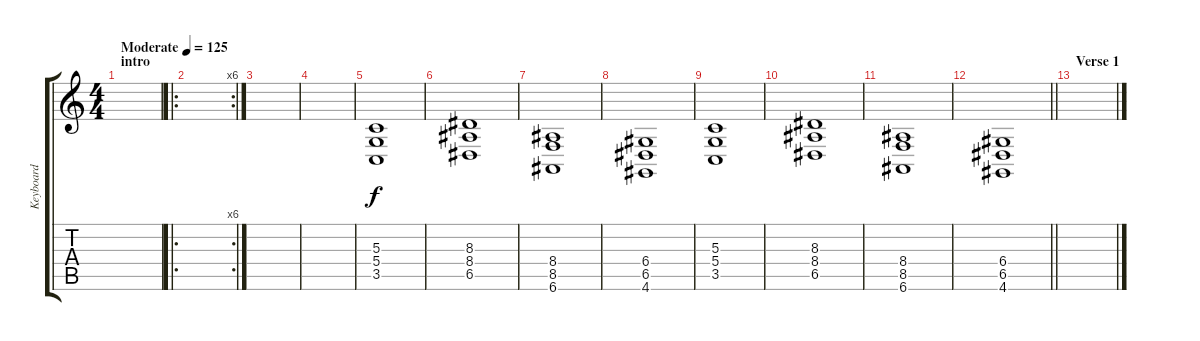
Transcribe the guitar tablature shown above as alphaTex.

\track ("Keyboard" "Keyboard") {instrument lead2sawtooth}
\staff {score tabs}
\tuning (E4 B3 G3 D3 A2 E2) {hide}
\ts (4 4)
\section ("" "intro")
\tempo (125 "Moderate")
\clef g2
\ks c
|
\ro
\rc 6
|
|
|
(5.3 5.4 3.5).1 |
(8.3 8.4 6.5).1 |
(8.4 8.5 6.6).1 |
(6.4 6.5 4.6).1 |
(5.3 5.4 3.5).1 |
(8.3 8.4 6.5).1 |
(8.4 8.5 6.6).1 |
\barLineRight lightlight
(6.4 6.5 4.6).1 |
\section ("" "Verse 1")
